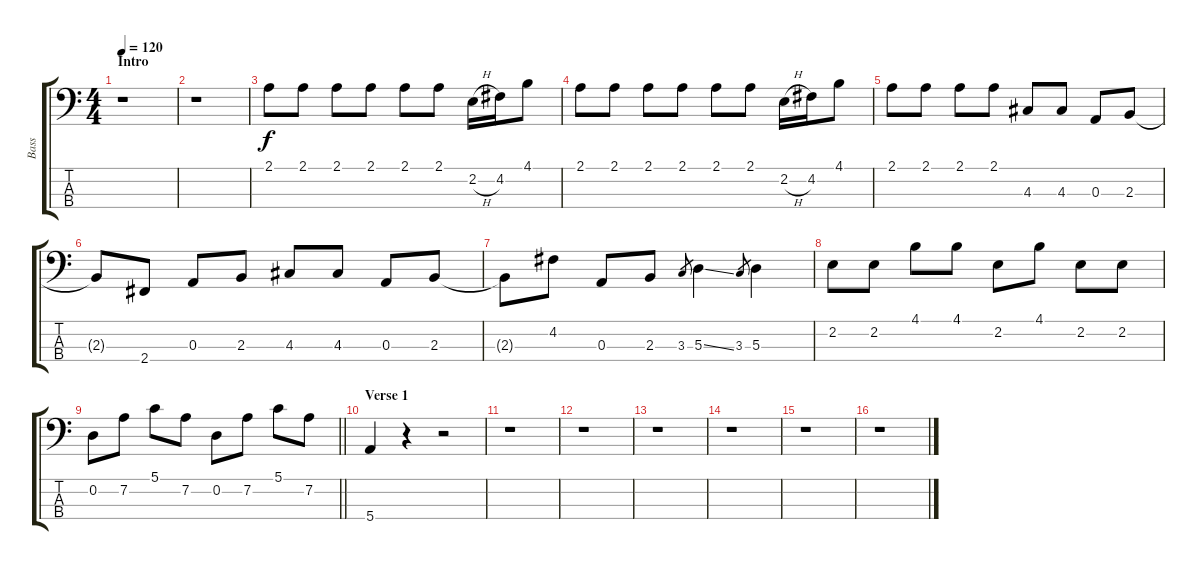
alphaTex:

\track ("Bass" "Bass") {instrument electricbassfinger}
\staff {score tabs}
\tuning (G2 D2 A1 E1) {hide}
\ts (4 4)
\section ("" "Intro")
\tempo 120
\clef f4
\ks c
r.1{dy f instrument electricbassfinger} |
r.1 |
2.1.8 2.1.8 2.1.8 2.1.8 2.1.8 2.1.8 2.2{h}.16 4.2.16 4.1.8 |
2.1.8 2.1.8 2.1.8 2.1.8 2.1.8 2.1.8 2.2{h}.16 4.2.16 4.1.8 |
2.1.8 2.1.8 2.1.8 2.1.8 4.3.8 4.3.8 0.3.8 2.3.8 |
2.3{t}.8 2.4.8 0.3.8 2.3.8 4.3.8 4.3.8 0.3.8 2.3.8 |
2.3{t}.8 4.2.8 0.3.8 2.3.8 3.3.8{gr} 5.3{ss}.4 3.3.8{gr} 5.3.4 |
2.2.8 2.2.8 4.1.8 4.1.8 2.2.8 4.1.8 2.2.8 2.2.8 |
\barLineRight lightlight
0.2.8 7.2.8 5.1.8 7.2.8 0.2.8 7.2.8 5.1.8 7.2.8 |
\section ("" "Verse 1")
5.4.4 r.4 r.2 |
r.1 |
r.1 |
r.1 |
r.1 |
r.1 |
r.1
